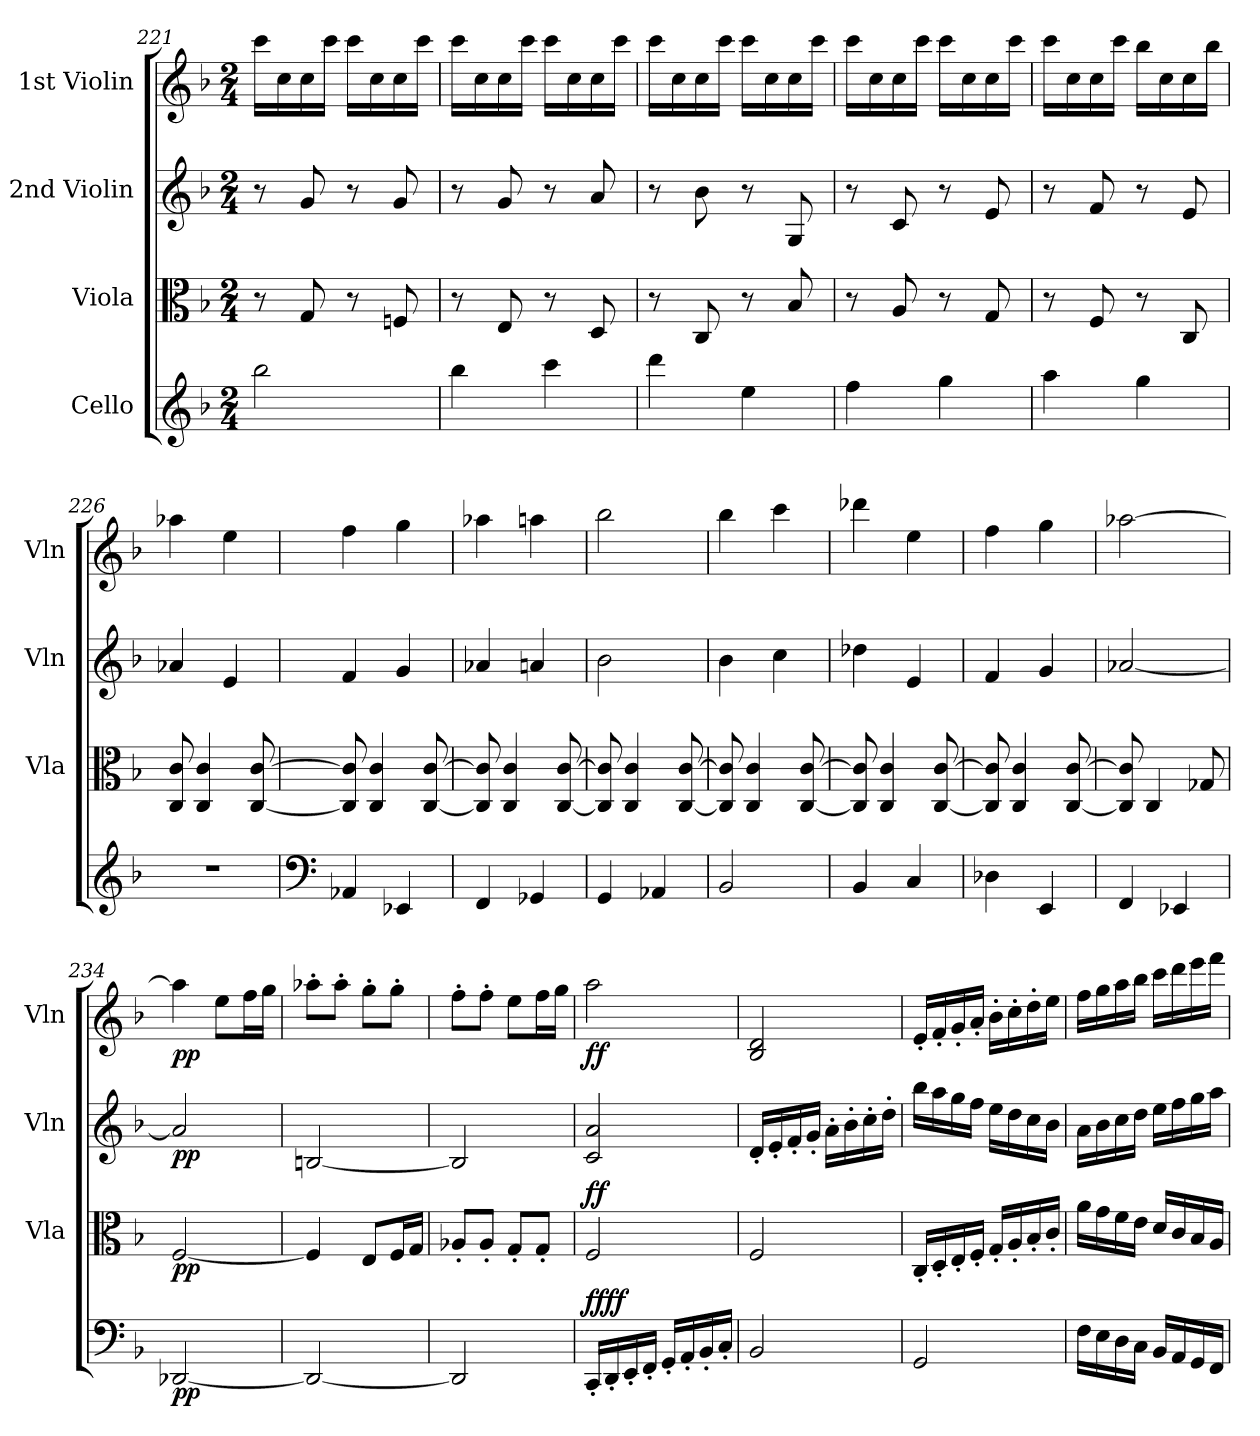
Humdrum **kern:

**kern	**dynam	**kern	**dynam	**kern	**dynam	**kern	**dynam
*part4	*part4	*part3	*part3	*part2	*part2	*part1	*part1
*staff4	*staff4	*staff3	*staff3	*staff2	*staff2	*staff1	*staff1
*I"Cello	*	*I"Viola	*	*I"2nd Violin	*	*I"1st Violin	*
*	*	*I'Vla	*	*I'Vln	*	*I'Vln	*
*clefG2	*	*clefC3	*	*clefG2	*	*clefG2	*
*k[b-]	*	*k[b-]	*	*k[b-]	*	*k[b-]	*
*F:	*	*F:	*	*F:	*	*F:	*
*M2/4	*	*M2/4	*	*M2/4	*	*M2/4	*
=221	=221	=221	=221	=221	=221	=221	=221
2bb-\	.	8r	.	8r	.	16ccc\LL	.
.	.	.	.	.	.	16cc\	.
.	.	8G/	.	8g/	.	16cc\	.
.	.	.	.	.	.	16ccc\JJ	.
.	.	8r	.	8r	.	16ccc\LL	.
.	.	.	.	.	.	16cc\	.
.	.	8Fn/	.	8g/	.	16cc\	.
.	.	.	.	.	.	16ccc\JJ	.
=222	=222	=222	=222	=222	=222	=222	=222
4bb-\	.	8r	.	8r	.	16ccc\LL	.
.	.	.	.	.	.	16cc\	.
.	.	8E/	.	8g/	.	16cc\	.
.	.	.	.	.	.	16ccc\JJ	.
4ccc\	.	8r	.	8r	.	16ccc\LL	.
.	.	.	.	.	.	16cc\	.
.	.	8D/	.	8a/	.	16cc\	.
.	.	.	.	.	.	16ccc\JJ	.
!!LO:PB:g=z
=223	=223	=223	=223	=223	=223	=223	=223
4ddd\	.	8r	.	8r	.	16ccc\LL	.
.	.	.	.	.	.	16cc\	.
.	.	8C/	.	8b-\	.	16cc\	.
.	.	.	.	.	.	16ccc\JJ	.
4ee\	.	8r	.	8r	.	16ccc\LL	.
.	.	.	.	.	.	16cc\	.
.	.	8B-/	.	8G/	.	16cc\	.
.	.	.	.	.	.	16ccc\JJ	.
=224	=224	=224	=224	=224	=224	=224	=224
4ff\	.	8r	.	8r	.	16ccc\LL	.
.	.	.	.	.	.	16cc\	.
.	.	8A/	.	8c/	.	16cc\	.
.	.	.	.	.	.	16ccc\JJ	.
4gg\	.	8r	.	8r	.	16ccc\LL	.
.	.	.	.	.	.	16cc\	.
.	.	8G/	.	8e/	.	16cc\	.
.	.	.	.	.	.	16ccc\JJ	.
=225	=225	=225	=225	=225	=225	=225	=225
4aa\	.	8r	.	8r	.	16ccc\LL	.
.	.	.	.	.	.	16cc\	.
.	.	8F/	.	8f/	.	16cc\	.
.	.	.	.	.	.	16ccc\JJ	.
4gg\	.	8r	.	8r	.	16bb-\LL	.
.	.	.	.	.	.	16cc\	.
.	.	8C/	.	8e/	.	16cc\	.
.	.	.	.	.	.	16bb-\JJ	.
=226	=226	=226	=226	=226	=226	=226	=226
2r	.	8C/ 8c/	.	4a-X/	.	4aa-X\	.
.	.	4C/ 4c/	.	.	.	.	.
.	.	.	.	4e/	.	4ee\	.
.	.	[8C/ [8c/	.	.	.	.	.
=227	=227	=227	=227	=227	=227	=227	=227
*clefF4	*	*	*	*	*	*	*
4AA-X/	.	8C/] 8c/]	.	4f/	.	4ff\	.
.	.	4C/ 4c/	.	.	.	.	.
4EE-X/	.	.	.	4g/	.	4gg\	.
.	.	[8C/ [8c/	.	.	.	.	.
=228	=228	=228	=228	=228	=228	=228	=228
4FF/	.	8C/] 8c/]	.	4a-X/	.	4aa-X\	.
.	.	4C/ 4c/	.	.	.	.	.
4GG-X/	.	.	.	4an/	.	4aan\	.
.	.	[8C/ [8c/	.	.	.	.	.
!!LO:LB:g=z
=229	=229	=229	=229	=229	=229	=229	=229
4GG/	.	8C/] 8c/]	.	2b-\	.	2bb-\	.
.	.	4C/ 4c/	.	.	.	.	.
4AA-X/	.	.	.	.	.	.	.
.	.	[8C/ [8c/	.	.	.	.	.
=230	=230	=230	=230	=230	=230	=230	=230
2BB-/	.	8C/] 8c/]	.	4b-\	.	4bb-\	.
.	.	4C/ 4c/	.	.	.	.	.
.	.	.	.	4cc\	.	4ccc\	.
.	.	[8C/ [8c/	.	.	.	.	.
=231	=231	=231	=231	=231	=231	=231	=231
4BB-/	.	8C/] 8c/]	.	4dd-X\	.	4ddd-X\	.
.	.	4C/ 4c/	.	.	.	.	.
4C/	.	.	.	4e/	.	4ee\	.
.	.	[8C/ [8c/	.	.	.	.	.
=232	=232	=232	=232	=232	=232	=232	=232
4D-X\	.	8C/] 8c/]	.	4f/	.	4ff\	.
.	.	4C/ 4c/	.	.	.	.	.
4EE/	.	.	.	4g/	.	4gg\	.
.	.	[8C/ [8c/	.	.	.	.	.
!!LO:LB:g=z
=233	=233	=233	=233	=233	=233	=233	=233
4FF/	.	8C/] 8c/]	.	[2a-X/	.	[2aa-X\	.
.	.	4C/	.	.	.	.	.
4EE-X/	.	.	.	.	.	.	.
.	.	8G-X/	.	.	.	.	.
=234	=234	=234	=234	=234	=234	=234	=234
!	!LO:DY:b	!	!LO:DY:b	!	!LO:DY:b	!	!LO:DY:b
[2DD-X/	pp	[2F/	pp	2a-/]	pp	4aa-\]	pp
.	.	.	.	.	.	8ee\L	.
.	.	.	.	.	.	16ff\L	.
.	.	.	.	.	.	16gg\JJ	.
=235	=235	=235	=235	=235	=235	=235	=235
2DD-/_	.	4F/]	.	[2Bn/	.	8aa-X'\L	.
.	.	.	.	.	.	8aa-'\J	.
.	.	8E/L	.	.	.	8gg'\L	.
.	.	16F/L	.	.	.	8gg'\J	.
.	.	16G/JJ	.	.	.	.	.
=236	=236	=236	=236	=236	=236	=236	=236
2DD-/]	.	8A-X'/L	.	2B/]	.	8ff'\L	.
.	.	8A-'/J	.	.	.	8ff'\J	.
.	.	8G'/L	.	.	.	8ee\L	.
.	.	8G'/J	.	.	.	16ff\L	.
.	.	.	.	.	.	16gg\JJ	.
=237	=237	=237	=237	=237	=237	=237	=237
!	!LO:DY:a	!	!	!	!	!	!
!	!LO:DY:n=1:b	!	!LO:DY:a	!	!	!	!LO:DY:b
16CC'/LL	ff ff	2F/	ff	2c/ 2a/	.	2aa\	ff
16DD'/	.	.	.	.	.	.	.
16EE'/	.	.	.	.	.	.	.
16FF'/JJ	.	.	.	.	.	.	.
16GG'/LL	.	.	.	.	.	.	.
16AA'/	.	.	.	.	.	.	.
16BB-'/	.	.	.	.	.	.	.
16C'/JJ	.	.	.	.	.	.	.
=238	=238	=238	=238	=238	=238	=238	=238
2BB-/	.	2F/	.	16d'/LL	.	2B-/ 2d/	.
.	.	.	.	16e'/	.	.	.
.	.	.	.	16f'/	.	.	.
.	.	.	.	16g'/JJ	.	.	.
.	.	.	.	16a'\LL	.	.	.
.	.	.	.	16b-'\	.	.	.
.	.	.	.	16cc'\	.	.	.
.	.	.	.	16dd'\JJ	.	.	.
=239	=239	=239	=239	=239	=239	=239	=239
2GG/	.	16C'/LL	.	16bb-\LL	.	16e'/LL	.
.	.	16D'/	.	16aa\	.	16f'/	.
.	.	16E'/	.	16gg\	.	16g'/	.
.	.	16F'/JJ	.	16ff\JJ	.	16a'/JJ	.
.	.	16G'/LL	.	16ee\LL	.	16b-'\LL	.
.	.	16A'/	.	16dd\	.	16cc'\	.
.	.	16B-'/	.	16cc\	.	16dd'\	.
.	.	16c'/JJ	.	16b-\JJ	.	16ee\JJ	.
!!LO:PB:g=z
=240	=240	=240	=240	=240	=240	=240	=240
16F\LL	.	16a\LL	.	16a\LL	.	16ff\LL	.
16E\	.	16g\	.	16b-\	.	16gg\	.
16D\	.	16f\	.	16cc\	.	16aa\	.
16C\JJ	.	16e\JJ	.	16dd\JJ	.	16bb-\JJ	.
16BB-/LL	.	16d/LL	.	16ee\LL	.	16ccc\LL	.
16AA/	.	16c/	.	16ff\	.	16ddd\	.
16GG/	.	16B-/	.	16gg\	.	16eee\	.
16FF/JJ	.	16A/JJ	.	16aa\JJ	.	16fff\JJ	.
=	=	=	=	=	=	=	=
*-	*-	*-	*-	*-	*-	*-	*-
